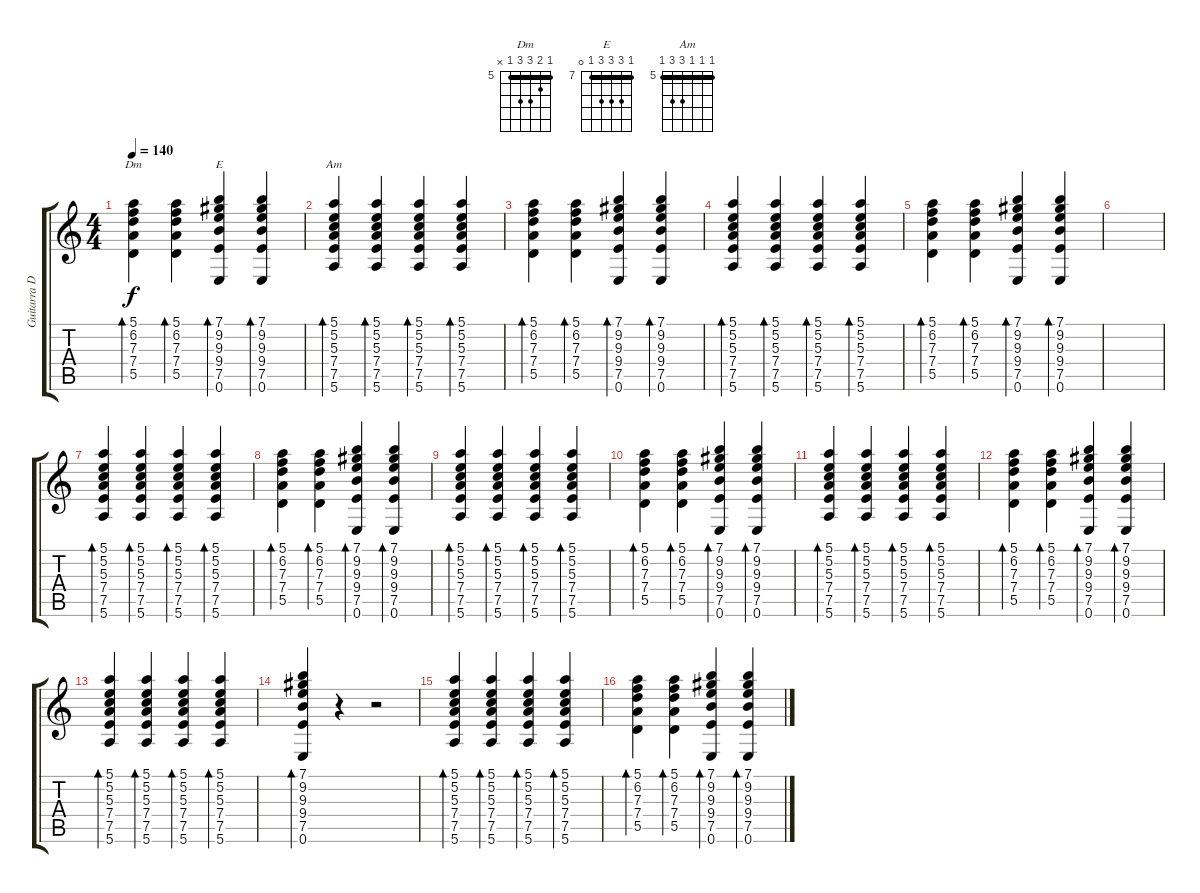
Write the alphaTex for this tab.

\track ("Guitarra Dib Hadra" "Guitarra D") {instrument electricguitarclean}
\staff {score tabs}
\tuning (E4 B3 G3 D3 A2 E2) {hide}
\chord ("Dm" 5 6 7 7 5 x) {firstfret 5 barre 5}
\chord ("E" 7 9 9 9 7 0) {firstfret 7 barre 7}
\chord ("Am" 5 5 5 7 7 5) {firstfret 5 barre 5}
\ts (4 4)
\tempo 140
\clef g2
\ks c
(5.1 6.2 7.3 7.4 5.5).4{bd 30 ch "Dm" dy f} (5.1 6.2 7.3 7.4 5.5).4{bd 30} (7.1 9.2 9.3 9.4 7.5 0.6).4{bd 30 ch "E"} (7.1 9.2 9.3 9.4 7.5 0.6).4{bd 30} |
(5.1 5.2 5.3 7.4 7.5 5.6).4{bd 30 ch "Am"} (5.1 5.2 5.3 7.4 7.5 5.6).4{bd 30} (5.1 5.2 5.3 7.4 7.5 5.6).4{bd 30} (5.1 5.2 5.3 7.4 7.5 5.6).4{bd 30} |
(5.1 6.2 7.3 7.4 5.5).4{bd 30} (5.1 6.2 7.3 7.4 5.5).4{bd 30} (7.1 9.2 9.3 9.4 7.5 0.6).4{bd 30} (7.1 9.2 9.3 9.4 7.5 0.6).4{bd 30} |
(5.1 5.2 5.3 7.4 7.5 5.6).4{bd 30} (5.1 5.2 5.3 7.4 7.5 5.6).4{bd 30} (5.1 5.2 5.3 7.4 7.5 5.6).4{bd 30} (5.1 5.2 5.3 7.4 7.5 5.6).4{bd 30} |
(5.1 6.2 7.3 7.4 5.5).4{bd 30} (5.1 6.2 7.3 7.4 5.5).4{bd 30} (7.1 9.2 9.3 9.4 7.5 0.6).4{bd 30} (7.1 9.2 9.3 9.4 7.5 0.6).4{bd 30} |
|
(5.1 5.2 5.3 7.4 7.5 5.6).4{bd 30} (5.1 5.2 5.3 7.4 7.5 5.6).4{bd 30} (5.1 5.2 5.3 7.4 7.5 5.6).4{bd 30} (5.1 5.2 5.3 7.4 7.5 5.6).4{bd 30} |
(5.1 6.2 7.3 7.4 5.5).4{bd 30} (5.1 6.2 7.3 7.4 5.5).4{bd 30} (7.1 9.2 9.3 9.4 7.5 0.6).4{bd 30} (7.1 9.2 9.3 9.4 7.5 0.6).4{bd 30} |
(5.1 5.2 5.3 7.4 7.5 5.6).4{bd 30} (5.1 5.2 5.3 7.4 7.5 5.6).4{bd 30} (5.1 5.2 5.3 7.4 7.5 5.6).4{bd 30} (5.1 5.2 5.3 7.4 7.5 5.6).4{bd 30} |
(5.1 6.2 7.3 7.4 5.5).4{bd 30} (5.1 6.2 7.3 7.4 5.5).4{bd 30} (7.1 9.2 9.3 9.4 7.5 0.6).4{bd 30} (7.1 9.2 9.3 9.4 7.5 0.6).4{bd 30} |
(5.1 5.2 5.3 7.4 7.5 5.6).4{bd 30} (5.1 5.2 5.3 7.4 7.5 5.6).4{bd 30} (5.1 5.2 5.3 7.4 7.5 5.6).4{bd 30} (5.1 5.2 5.3 7.4 7.5 5.6).4{bd 30} |
(5.1 6.2 7.3 7.4 5.5).4{bd 30} (5.1 6.2 7.3 7.4 5.5).4{bd 30} (7.1 9.2 9.3 9.4 7.5 0.6).4{bd 30} (7.1 9.2 9.3 9.4 7.5 0.6).4{bd 30} |
(5.1 5.2 5.3 7.4 7.5 5.6).4{bd 30} (5.1 5.2 5.3 7.4 7.5 5.6).4{bd 30} (5.1 5.2 5.3 7.4 7.5 5.6).4{bd 30} (5.1 5.2 5.3 7.4 7.5 5.6).4{bd 30} |
(7.1 9.2 9.3 9.4 7.5 0.6).4{bd 60} r.4 r.2 |
(5.1 5.2 5.3 7.4 7.5 5.6).4{bd 30} (5.1 5.2 5.3 7.4 7.5 5.6).4{bd 30} (5.1 5.2 5.3 7.4 7.5 5.6).4{bd 30} (5.1 5.2 5.3 7.4 7.5 5.6).4{bd 30} |
(5.1 6.2 7.3 7.4 5.5).4{bd 30} (5.1 6.2 7.3 7.4 5.5).4{bd 30} (7.1 9.2 9.3 9.4 7.5 0.6).4{bd 30} (7.1 9.2 9.3 9.4 7.5 0.6).4{bd 30}
